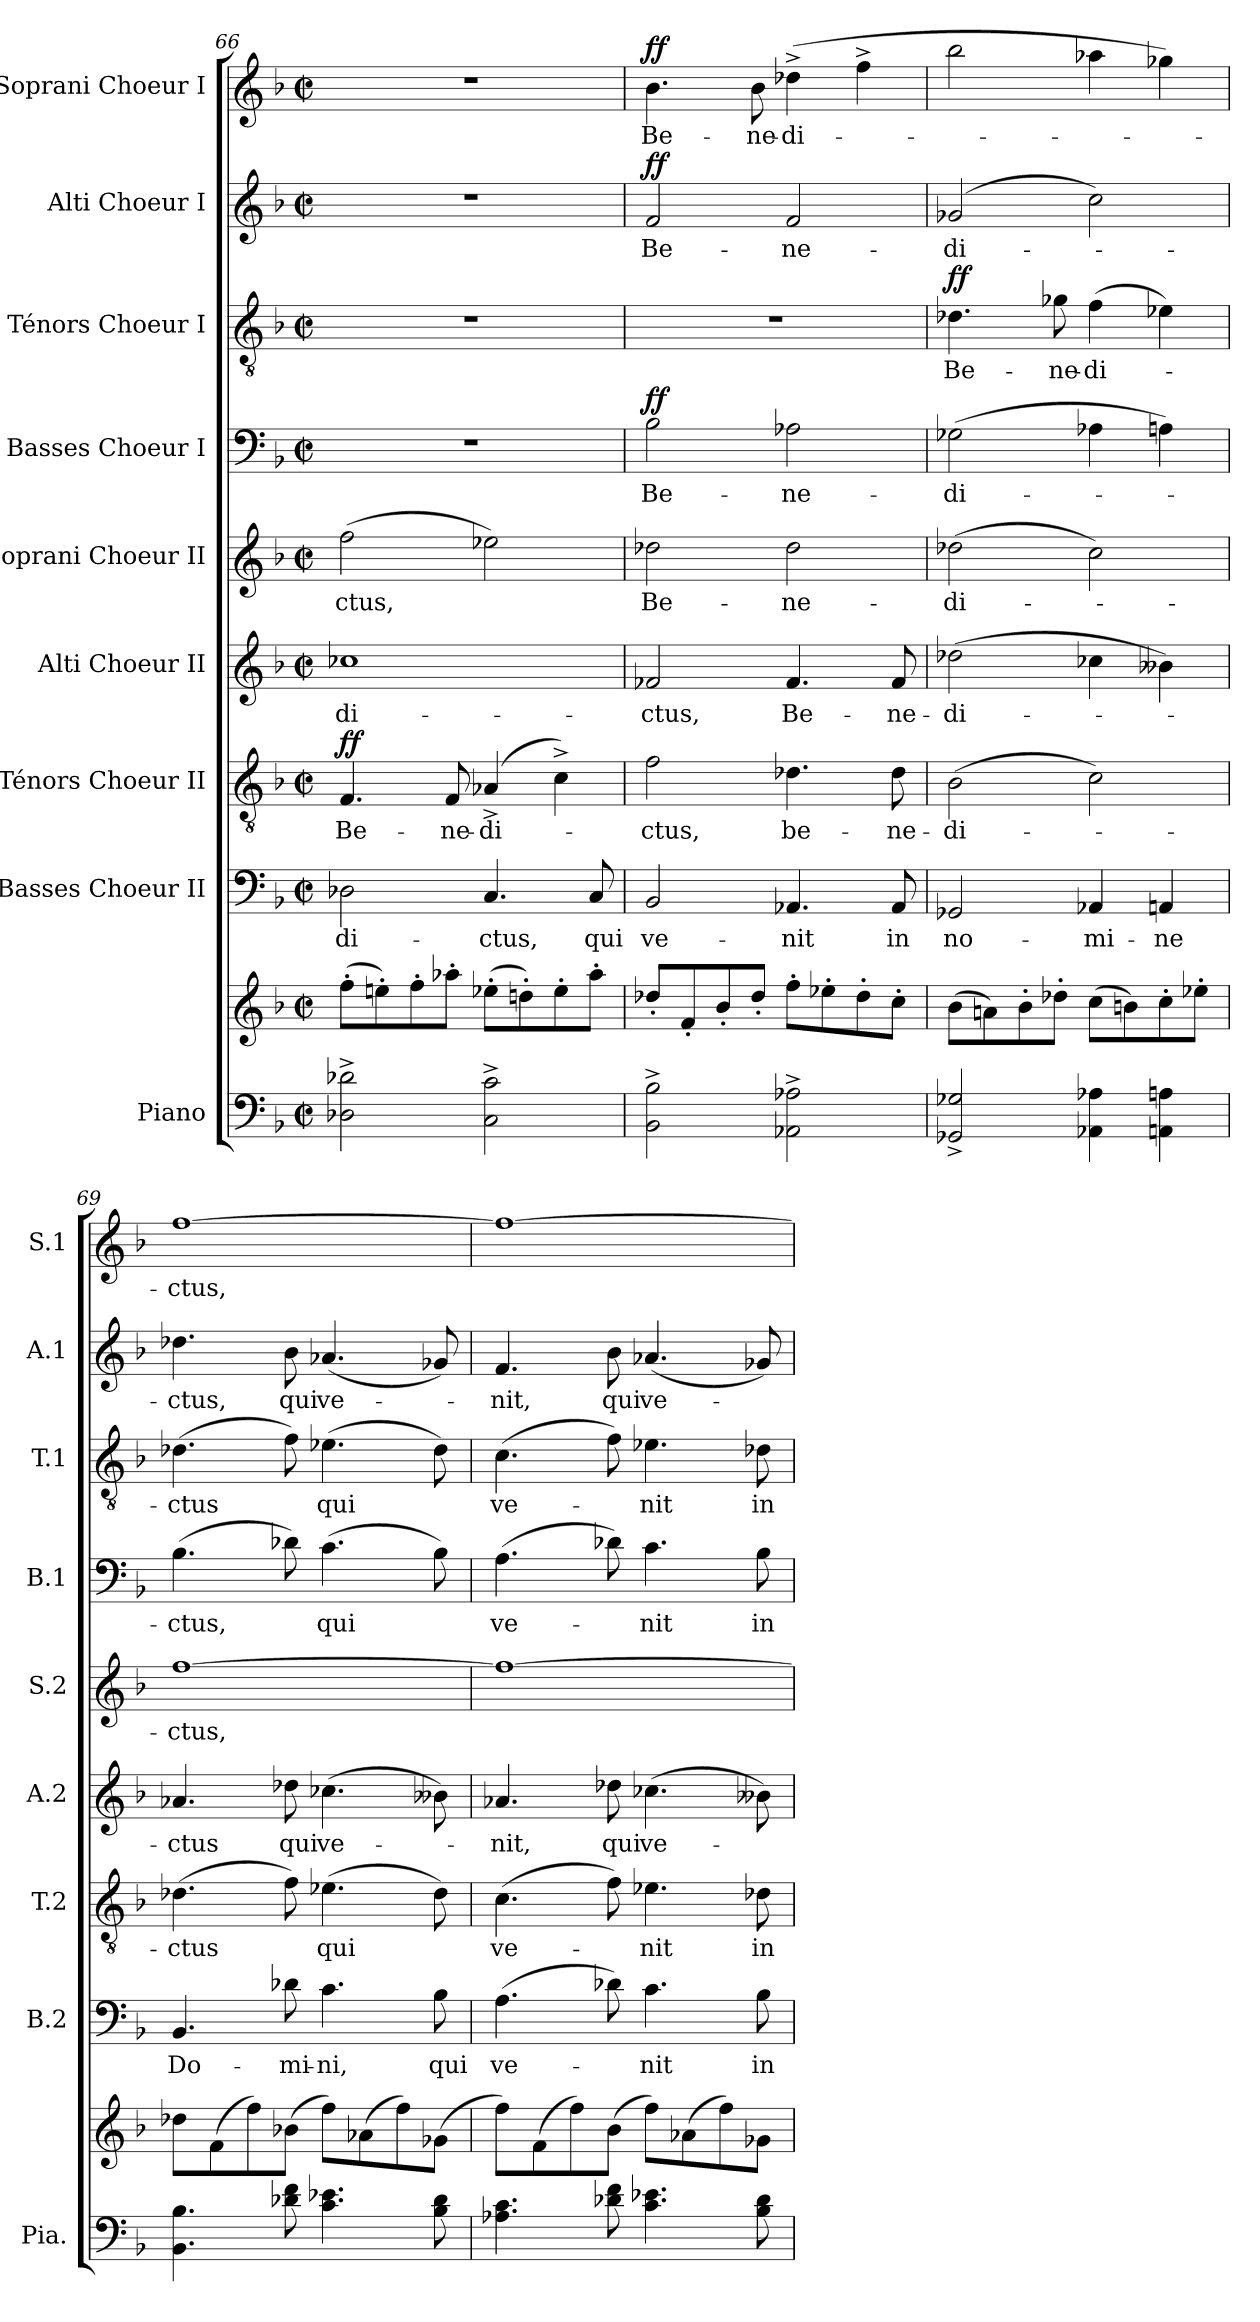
**kern	**kern	**kern	**text	**kern	**text	**dynam	**kern	**text	**kern	**text	**kern	**text	**dynam	**kern	**text	**dynam	**kern	**text	**dynam	**kern	**text	**dynam
*part9	*part9	*part8	*part8	*part7	*part7	*part7	*part6	*part6	*part5	*part5	*part4	*part4	*part4	*part3	*part3	*part3	*part2	*part2	*part2	*part1	*part1	*part1
*staff10	*staff9	*staff8	*staff8	*staff7	*staff7	*staff7	*staff6	*staff6	*staff5	*staff5	*staff4	*staff4	*staff4	*staff3	*staff3	*staff3	*staff2	*staff2	*staff2	*staff1	*staff1	*staff1
*I"Piano	*	*I"Basses Choeur II	*	*I"Ténors Choeur II	*	*	*I"Alti Choeur II	*	*I"Soprani Choeur II	*	*I"Basses Choeur I	*	*	*I"Ténors Choeur I	*	*	*I"Alti Choeur I	*	*	*I"Soprani Choeur I	*	*
*I'Pia.	*	*I'B.2	*	*I'T.2	*	*	*I'A.2	*	*I'S.2	*	*I'B.1	*	*	*I'T.1	*	*	*I'A.1	*	*	*I'S.1	*	*
*clefF4	*clefG2	*clefF4	*	*clefGv2	*	*	*clefG2	*	*clefG2	*	*clefF4	*	*	*clefGv2	*	*	*clefG2	*	*	*clefG2	*	*
*	*	*	*	*	*	*	*ITrd2c3	*	*	*	*	*	*	*	*	*	*	*	*	*	*	*
*k[b-]	*k[b-]	*k[b-]	*	*k[b-]	*	*	*k[f#c#]	*	*k[b-]	*	*k[b-]	*	*	*k[b-]	*	*	*k[b-]	*	*	*k[b-]	*	*
*M2/2	*M2/2	*M2/2	*	*M2/2	*	*	*M2/2	*	*M2/2	*	*M2/2	*	*	*M2/2	*	*	*M2/2	*	*	*M2/2	*	*
*met(c|)	*met(c|)	*met(c|)	*	*met(c|)	*	*	*met(c|)	*	*met(c|)	*	*met(c|)	*	*	*met(c|)	*	*	*met(c|)	*	*	*met(c|)	*	*
=66	=66	=66	=66	=66	=66	=66	=66	=66	=66	=66	=66	=66	=66	=66	=66	=66	=66	=66	=66	=66	=66	=66
!	!	!	!	!	!	!LO:DY:a	!	!	!	!	!	!	!	!	!	!	!	!	!	!	!	!
2D-X\^ 2d-X\^	(8ff'\L	2D-X\	-di-	4.F/	Be-	ff	1a-Xi	-di-	(2ff\	-ctus,	1r	.	.	1r	.	.	1r	.	.	1r	.	.
.	8een'\)	.	.	.	.	.	.	.	.	.	.	.	.	.	.	.	.	.	.	.	.	.
.	8ff'\	.	.	.	.	.	.	.	.	.	.	.	.	.	.	.	.	.	.	.	.	.
.	8aa-X'\J	.	.	8F/	-ne-	.	.	.	.	.	.	.	.	.	.	.	.	.	.	.	.	.
2C\^ 2c\^	(8ee-X'\L	4.C/	-ctus,	(4A-X^/	-di-	.	.	.	2ee-X\)	.	.	.	.	.	.	.	.	.	.	.	.	.
.	8ddn'\)	.	.	.	.	.	.	.	.	.	.	.	.	.	.	.	.	.	.	.	.	.
.	8ee-'\	.	.	4c^\)	.	.	.	.	.	.	.	.	.	.	.	.	.	.	.	.	.	.
.	8aa-'\J	8C/	qui	.	.	.	.	.	.	.	.	.	.	.	.	.	.	.	.	.	.	.
!!LO:PB:g=z
=67	=67	=67	=67	=67	=67	=67	=67	=67	=67	=67	=67	=67	=67	=67	=67	=67	=67	=67	=67	=67	=67	=67
!	!	!	!	!	!	!	!	!	!	!	!	!	!LO:DY:a	!	!	!	!	!	!LO:DY:a	!	!	!LO:DY:a
2BB-\^ 2B-\^	8dd-X'/L	2BB-/	ve-	2f\	-ctus,	.	2d-Xi/	-ctus,	2dd-X\	Be-	2B-\	Be-	ff	1r	.	.	2fi/	Be-	ff	4.b-\	Be-	ff
.	8f'/	.	.	.	.	.	.	.	.	.	.	.	.	.	.	.	.	.	.	.	.	.
.	8b-'/	.	.	.	.	.	.	.	.	.	.	.	.	.	.	.	.	.	.	.	.	.
.	8dd-'/J	.	.	.	.	.	.	.	.	.	.	.	.	.	.	.	.	.	.	8b-\	-ne-	.
2AA-X\^ 2A-X\^	8ff'\L	4.AA-X/	-nit	4.d-X\	be-	.	4.d-i/	Be-	2dd-\	-ne-	2A-X\	-ne-	.	.	.	.	2fi/	-ne-	.	(4dd-X^\	-di-	.
.	8ee-X'\	.	.	.	.	.	.	.	.	.	.	.	.	.	.	.	.	.	.	.	.	.
.	8dd-'\	.	.	.	.	.	.	.	.	.	.	.	.	.	.	.	.	.	.	4ff^\	.	.
.	8cc'\J	8AA-/	in	8d-\	-ne-	.	8d-i/	-ne-	.	.	.	.	.	.	.	.	.	.	.	.	.	.
=68	=68	=68	=68	=68	=68	=68	=68	=68	=68	=68	=68	=68	=68	=68	=68	=68	=68	=68	=68	=68	=68	=68
!	!	!	!	!	!	!	!	!	!	!	!	!	!	!	!	!LO:DY:a	!	!	!	!	!	!
2GG-X/^ 2G-X/^	(8b-\L	2GG-Xi/	no-	(2B-\	-di-	.	(2b-Xi\	-di-	(2dd-X\	-di-	(2G-X\	-di-	.	4.d-X\	Be-	ff	(2g-Xi/	-di-	.	2bb-\	.	.
.	8an\)	.	.	.	.	.	.	.	.	.	.	.	.	.	.	.	.	.	.	.	.	.
.	8b-'\	.	.	.	.	.	.	.	.	.	.	.	.	.	.	.	.	.	.	.	.	.
.	8dd-X'\J	.	.	.	.	.	.	.	.	.	.	.	.	8g-X\	-ne-	.	.	.	.	.	.	.
4AA-X\ 4A-X\	(8cc\L	4AA-Xi/	-mi-	2c\)	.	.	4a-Xi\	.	2cc\)	.	4A-X\	.	.	(4f\	-di-	.	2cci\)	.	.	4aa-X\	.	.
.	8bn\)	.	.	.	.	.	.	.	.	.	.	.	.	.	.	.	.	.	.	.	.	.
4AAn\ 4An\	8cc'\	4AAni/	-ne	.	.	.	4g-Xi\)	.	.	.	4An\)	.	.	4e-X\)	.	.	.	.	.	4gg-X\)	.	.
.	8ee-X'\J	.	.	.	.	.	.	.	.	.	.	.	.	.	.	.	.	.	.	.	.	.
=69	=69	=69	=69	=69	=69	=69	=69	=69	=69	=69	=69	=69	=69	=69	=69	=69	=69	=69	=69	=69	=69	=69
4.BB-\ 4.B-\	8dd-X\L	4.BB-/	Do-	(4.d-X\	-ctus	.	4.fni/	-ctus	[1ff	-ctus,	(4.B-\	-ctus,	.	(4.d-X\	-ctus	.	4.dd-Xi\	-ctus,	.	[1ff	-ctus,	.
.	(8f\	.	.	.	.	.	.	.	.	.	.	.	.	.	.	.	.	.	.	.	.	.
.	8ff\)	.	.	.	.	.	.	.	.	.	.	.	.	.	.	.	.	.	.	.	.	.
8d-X\ 8f\	(8b-X\J	8d-X\	-mi-	8f\)	.	.	8b-Xi\	qui	.	.	8d-X\)	.	.	8f\)	.	.	8b-i\	qui	.	.	.	.
4.c\ 4.e-X\	8ff\L)	4.c\	-ni,	(4.e-X\	qui	.	(4.a-Xi\	ve-	.	.	(4.c\	qui	.	(4.e-X\	qui	.	(4.a-Xi/	ve-	.	.	.	.
.	(8a-X\	.	.	.	.	.	.	.	.	.	.	.	.	.	.	.	.	.	.	.	.	.
.	8ff\)	.	.	.	.	.	.	.	.	.	.	.	.	.	.	.	.	.	.	.	.	.
8B-\ 8d-\	(8g-X\J	8B-\	qui	8d-\)	.	.	8g-Xi\)	.	.	.	8B-\)	.	.	8d-\)	.	.	8g-Xi/)	.	.	.	.	.
=70	=70	=70	=70	=70	=70	=70	=70	=70	=70	=70	=70	=70	=70	=70	=70	=70	=70	=70	=70	=70	=70	=70
4.A-X\ 4.c\	8ff\L)	(4.A\	ve-	(4.c\	-ve-	.	4.fni/	-nit,	1ff_	.	(4.A\	-ve-	.	(4.c\	-ve-	.	4.fi/	-nit,	.	1ff_	.	.
.	(8f\	.	.	.	.	.	.	.	.	.	.	.	.	.	.	.	.	.	.	.	.	.
.	8ff\)	.	.	.	.	.	.	.	.	.	.	.	.	.	.	.	.	.	.	.	.	.
8d-X\ 8f\	(8b-\J	8d-X\)	.	8f\)	.	.	8b-Xi\	qui	.	.	8d-X\)	.	.	8f\)	.	.	8b-i\	qui	.	.	.	.
4.c\ 4.e-X\	8ff\L)	4.c\	-nit	4.e-X\	-nit	.	(4.a-Xi\	ve-	.	.	4.c\	-nit	.	4.e-X\	-nit	.	(4.a-Xi/	ve-	.	.	.	.
.	(8a-X\	.	.	.	.	.	.	.	.	.	.	.	.	.	.	.	.	.	.	.	.	.
.	8ff\)	.	.	.	.	.	.	.	.	.	.	.	.	.	.	.	.	.	.	.	.	.
8B-\ 8d-\	8g-X\J	8B-\	in	8d-X\	in	.	8g-Xi\)	.	.	.	8B-\	in	.	8d-X\	in	.	8g-Xi/)	.	.	.	.	.
=	=	=	=	=	=	=	=	=	=	=	=	=	=	=	=	=	=	=	=	=	=	=
*-	*-	*-	*-	*-	*-	*-	*-	*-	*-	*-	*-	*-	*-	*-	*-	*-	*-	*-	*-	*-	*-	*-
